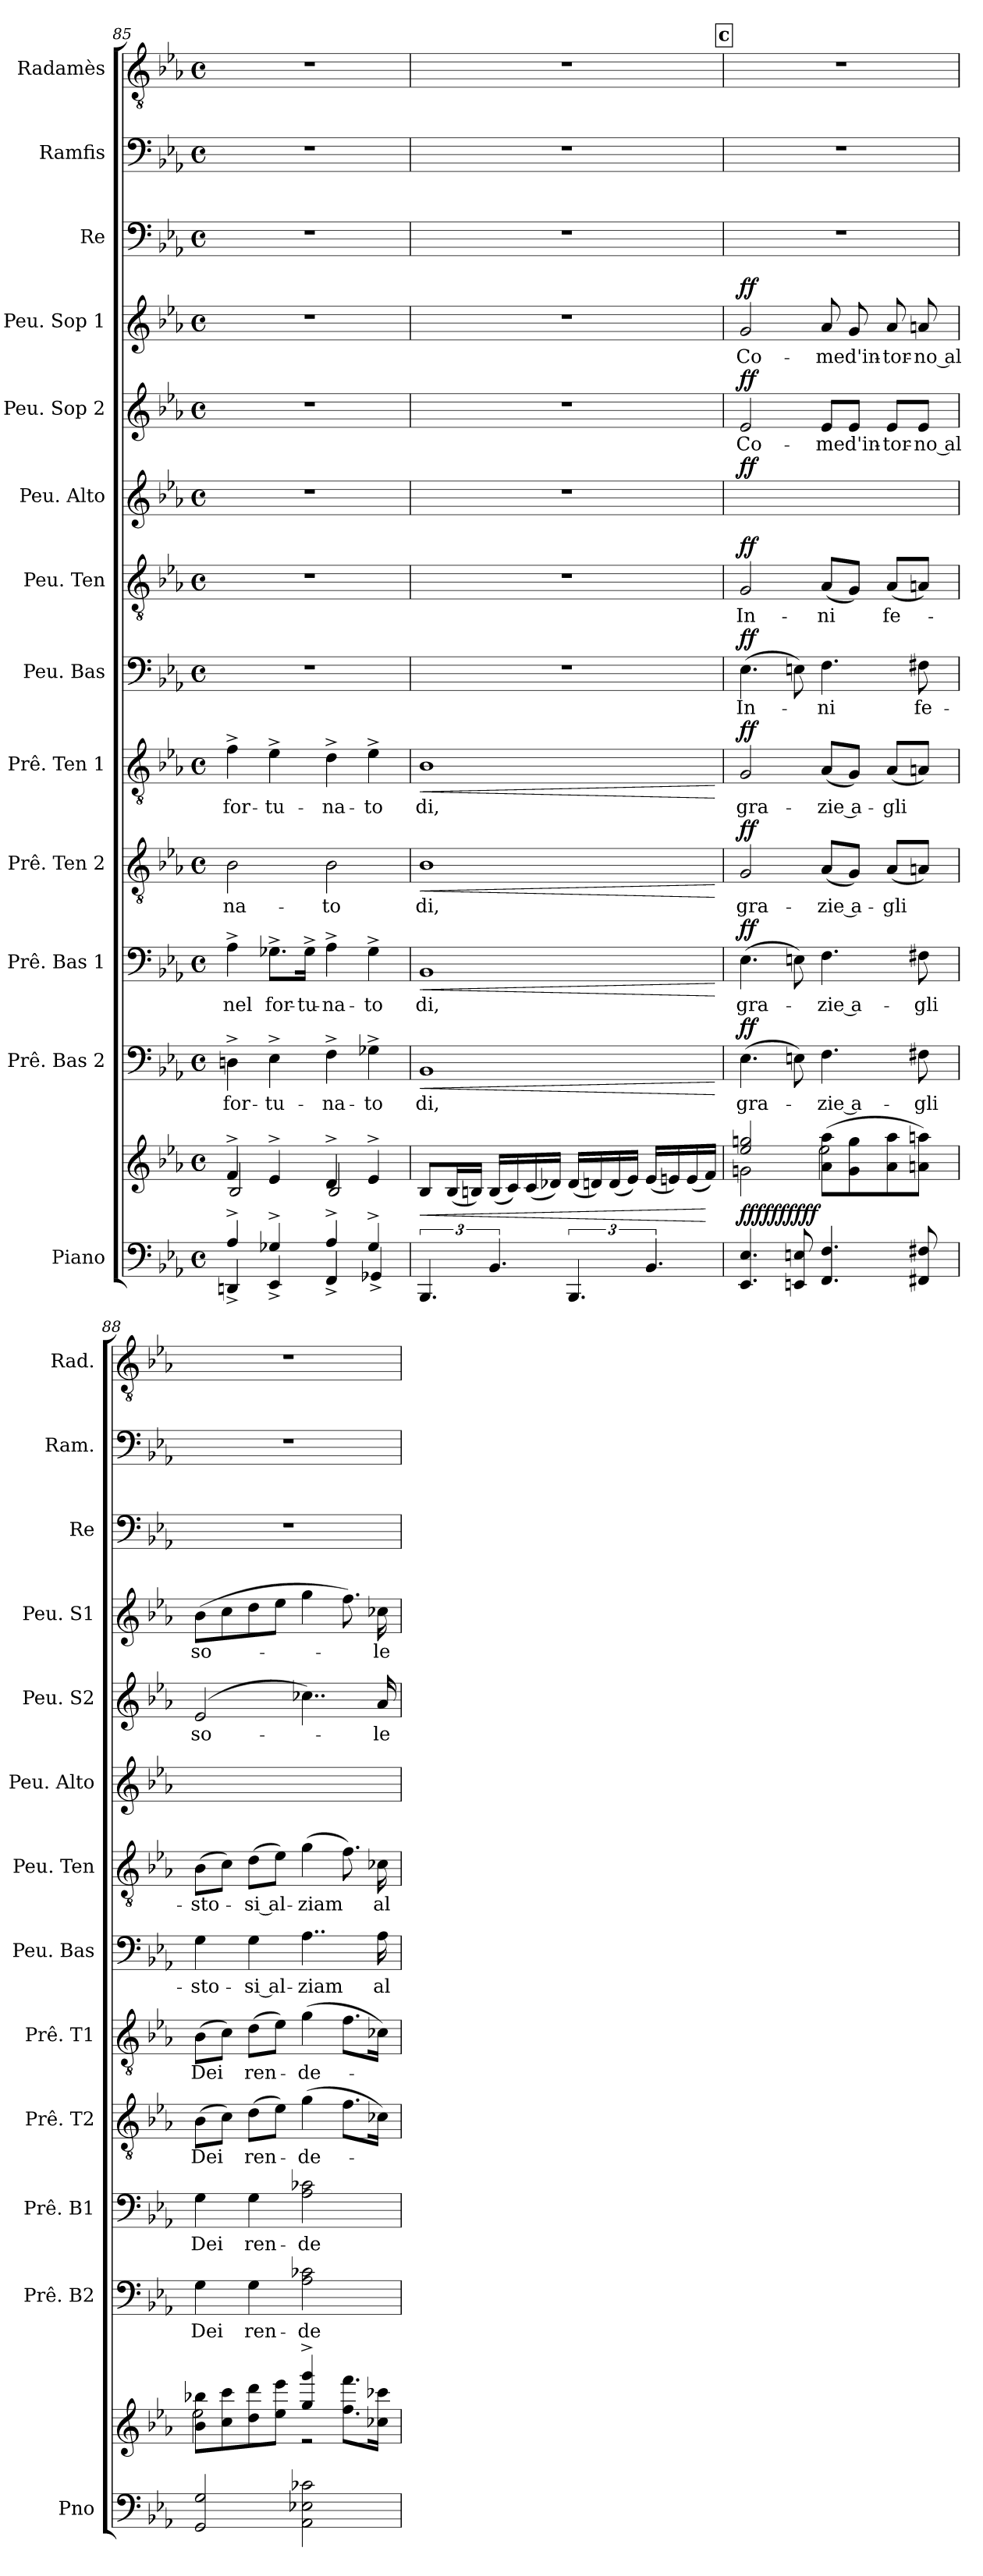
**kern	**kern	**dynam	**kern	**text	**dynam	**kern	**text	**dynam	**kern	**text	**dynam	**kern	**text	**dynam	**kern	**text	**dynam	**kern	**text	**dynam	**kern	**dynam	**kern	**text	**dynam	**kern	**text	**dynam	**kern	**kern	**kern
*part13	*part13	*part13	*part12	*part12	*part12	*part11	*part11	*part11	*part10	*part10	*part10	*part9	*part9	*part9	*part8	*part8	*part8	*part7	*part7	*part7	*part6	*part6	*part5	*part5	*part5	*part4	*part4	*part4	*part3	*part2	*part1
*staff14	*staff13	*staff13/14	*staff12	*staff12	*staff12	*staff11	*staff11	*staff11	*staff10	*staff10	*staff10	*staff9	*staff9	*staff9	*staff8	*staff8	*staff8	*staff7	*staff7	*staff7	*staff6	*staff6	*staff5	*staff5	*staff5	*staff4	*staff4	*staff4	*staff3	*staff2	*staff1
*I"Piano	*	*	*I"Prê. Bas 2	*	*	*I"Prê. Bas 1	*	*	*I"Prê. Ten 2	*	*	*I"Prê. Ten 1	*	*	*I"Peu. Bas	*	*	*I"Peu. Ten	*	*	*I"Peu. Alto	*	*I"Peu. Sop 2	*	*	*I"Peu. Sop 1	*	*	*I"Re	*I"Ramfis	*I"Radamès
*I'Pno	*	*	*I'Prê. B2	*	*	*I'Prê. B1	*	*	*I'Prê. T2	*	*	*I'Prê. T1	*	*	*I'Peu. Bas	*	*	*I'Peu. Ten	*	*	*I'Peu. Alto	*	*I'Peu. S2	*	*	*I'Peu. S1	*	*	*I'Re	*I'Ram.	*I'Rad.
*clefF4	*clefG2	*	*clefF4	*	*	*clefF4	*	*	*clefGv2	*	*	*clefGv2	*	*	*clefF4	*	*	*clefGv2	*	*	*clefG2	*	*clefG2	*	*	*clefG2	*	*	*clefF4	*clefF4	*clefGv2
*k[b-e-a-]	*k[b-e-a-]	*	*k[b-e-a-]	*	*	*k[b-e-a-]	*	*	*k[b-e-a-]	*	*	*k[b-e-a-]	*	*	*k[b-e-a-]	*	*	*k[b-e-a-]	*	*	*k[b-e-a-]	*	*k[b-e-a-]	*	*	*k[b-e-a-]	*	*	*k[b-e-a-]	*k[b-e-a-]	*k[b-e-a-]
*M4/4	*M4/4	*	*M4/4	*	*	*M4/4	*	*	*M4/4	*	*	*M4/4	*	*	*M4/4	*	*	*M4/4	*	*	*M4/4	*	*M4/4	*	*	*M4/4	*	*	*M4/4	*M4/4	*M4/4
*met(c)	*met(c)	*	*met(c)	*	*	*met(c)	*	*	*met(c)	*	*	*met(c)	*	*	*met(c)	*	*	*met(c)	*	*	*met(c)	*	*met(c)	*	*	*met(c)	*	*	*met(c)	*met(c)	*met(c)
=85	=85	=85	=85	=85	=85	=85	=85	=85	=85	=85	=85	=85	=85	=85	=85	=85	=85	=85	=85	=85	=85	=85	=85	=85	=85	=85	=85	=85	=85	=85	=85
*^	*^	*	*	*	*	*	*	*	*	*	*	*	*	*	*	*	*	*	*	*	*	*	*	*	*	*	*	*	*	*	*
!	!	!	!	!	!	!LO:LY:b:color=#0055FF	!	!	!LO:LY:b:color=#0055FF	!	!	!LO:LY:b:color=#0055FF	!	!	!LO:LY:b:color=#AA0000	!	!	!	!	!	!	!	!	!	!	!	!	!	!	!	!	!	!
4A-^/	4DDn^/	4f^/	2B-/	.	4Dn^\	for-	.	4A-^\	nel	.	2B-\	-na-	.	4f^\	for-	.	1r	.	.	1r	.	.	1r	.	1r	.	.	1r	.	.	1r	1r	1r
!	!	!	!	!	!	!LO:LY:b:color=#0055FF	!	!	!LO:LY:b:color=#0055FF	!	!	!	!	!	!LO:LY:b:color=#AA0000	!	!	!	!	!	!	!	!	!	!	!	!	!	!	!	!	!	!
4G-X^/	4EE-^/	4e-^/	.	.	4E-^\	-tu-	.	8.G-X^\L	for-	.	.	.	.	4e-^\	-tu-	.	.	.	.	.	.	.	.	.	.	.	.	.	.	.	.	.	.
!	!	!	!	!	!	!	!	!	!LO:LY:b:color=#0055FF	!	!	!	!	!	!	!	!	!	!	!	!	!	!	!	!	!	!	!	!	!	!	!	!
.	.	.	.	.	.	.	.	16G-^\Jk	-tu-	.	.	.	.	.	.	.	.	.	.	.	.	.	.	.	.	.	.	.	.	.	.	.	.
!	!	!	!	!	!	!LO:LY:b:color=#0055FF	!	!	!LO:LY:b:color=#0055FF	!	!	!LO:LY:b:color=#0055FF	!	!	!LO:LY:b:color=#AA0000	!	!	!	!	!	!	!	!	!	!	!	!	!	!	!	!	!	!
4A-^/	4FF^/	4d^/	2B-/	.	4F^\	-na-	.	4A-^\	-na-	.	2B-\	-to	.	4d^\	-na-	.	.	.	.	.	.	.	.	.	.	.	.	.	.	.	.	.	.
!	!	!	!	!	!	!LO:LY:b:color=#0055FF	!	!	!LO:LY:b:color=#0055FF	!	!	!	!	!	!LO:LY:b:color=#AA0000	!	!	!	!	!	!	!	!	!	!	!	!	!	!	!	!	!	!
4G-^/	4GG-X^/	4e-^/	.	.	4G-X^\	-to	.	4G-^\	-to	.	.	.	.	4e-^\	-to	.	.	.	.	.	.	.	.	.	.	.	.	.	.	.	.	.	.
*	*	*v	*v	*	*	*	*	*	*	*	*	*	*	*	*	*	*	*	*	*	*	*	*	*	*	*	*	*	*	*	*	*	*
=86	=86	=86	=86	=86	=86	=86	=86	=86	=86	=86	=86	=86	=86	=86	=86	=86	=86	=86	=86	=86	=86	=86	=86	=86	=86	=86	=86	=86	=86	=86	=86	=86
!	!	!	!LO:HP:b	!	!LO:LY:b:color=#0055FF	!LO:HP:b	!	!LO:LY:b:color=#0055FF	!LO:HP:b	!	!LO:LY:b:color=#0055FF	!LO:HP:b	!	!LO:LY:b:color=#AA0000	!LO:HP:b	!	!	!	!	!	!	!	!	!	!	!	!	!	!	!	!	!
*v	*v	*	*	*	*	*	*	*	*	*	*	*	*	*	*	*	*	*	*	*	*	*	*	*	*	*	*	*	*	*	*	*
6.BBB-/	8B-/L	<	1BB-	di,	<	1BB-	di,	<	1B-	di,	<	1B-	di,	<	1r	.	.	1r	.	.	1r	.	1r	.	.	1r	.	.	1r	1r	1r
.	(<16B-/L	.	.	.	.	.	.	.	.	.	.	.	.	.	.	.	.	.	.	.	.	.	.	.	.	.	.	.	.	.	.
.	16Bn/JJ)	.	.	.	.	.	.	.	.	.	.	.	.	.	.	.	.	.	.	.	.	.	.	.	.	.	.	.	.	.	.
6.BB-/	(<16B/LL	.	.	.	.	.	.	.	.	.	.	.	.	.	.	.	.	.	.	.	.	.	.	.	.	.	.	.	.	.	.
.	16c/)	.	.	.	.	.	.	.	.	.	.	.	.	.	.	.	.	.	.	.	.	.	.	.	.	.	.	.	.	.	.
.	(<16c/	.	.	.	.	.	.	.	.	.	.	.	.	.	.	.	.	.	.	.	.	.	.	.	.	.	.	.	.	.	.
.	16d-X/JJ)	.	.	.	.	.	.	.	.	.	.	.	.	.	.	.	.	.	.	.	.	.	.	.	.	.	.	.	.	.	.
6.BBB-/	(<16d-/LL	.	.	.	.	.	.	.	.	.	.	.	.	.	.	.	.	.	.	.	.	.	.	.	.	.	.	.	.	.	.
.	16dn/)	.	.	.	.	.	.	.	.	.	.	.	.	.	.	.	.	.	.	.	.	.	.	.	.	.	.	.	.	.	.
.	(<16d/	.	.	.	.	.	.	.	.	.	.	.	.	.	.	.	.	.	.	.	.	.	.	.	.	.	.	.	.	.	.
.	16e-/JJ)	.	.	.	.	.	.	.	.	.	.	.	.	.	.	.	.	.	.	.	.	.	.	.	.	.	.	.	.	.	.
6.BB-/	(<16e-/LL	.	.	.	.	.	.	.	.	.	.	.	.	.	.	.	.	.	.	.	.	.	.	.	.	.	.	.	.	.	.
.	16en/)	.	.	.	.	.	.	.	.	.	.	.	.	.	.	.	.	.	.	.	.	.	.	.	.	.	.	.	.	.	.
.	(<16e/	.	.	.	.	.	.	.	.	.	.	.	.	.	.	.	.	.	.	.	.	.	.	.	.	.	.	.	.	.	.
.	16f/JJ)	[	.	.	.	.	.	.	.	.	.	.	.	.	.	.	.	.	.	.	.	.	.	.	.	.	.	.	.	.	.
.	.	.	.	.	[	.	.	[	.	.	[	.	.	[	.	.	.	.	.	.	.	.	.	.	.	.	.	.	.	.	.
!!LO:PB:g=z
!!LO:REH:place=s1:a:fs=18:t=c
=87	=87	=87	=87	=87	=87	=87	=87	=87	=87	=87	=87	=87	=87	=87	=87	=87	=87	=87	=87	=87	=87	=87	=87	=87	=87	=87	=87	=87	=87	=87	=87
*	*^	*	*	*	*	*	*	*	*	*	*	*	*	*	*	*	*	*	*	*	*	*	*	*	*	*	*	*	*	*	*
!	!	!	!LO:DY:a=2	!	!LO:LY:b:color=#0055FF	!	!	!LO:LY:b:color=#0055FF	!	!	!LO:LY:b:color=#0055FF	!	!	!LO:LY:b:color=#AA0000	!	!	!LO:LY:b:color=#0055FF	!	!	!LO:LY:b:color=#0055FF	!	!	!	!	!LO:LY:b:color=#0055FF	!	!	!LO:LY:b:color=#0055FF	!	!	!	!
!	!	!	!LO:DY:n=1:a=2	!	!	!	!	!	!	!	!	!	!	!	!	!	!	!	!	!	!	!	!	!	!	!	!	!	!	!	!	!
!	!	!	!LO:DY:n=2:a	!	!	!	!	!	!	!	!	!	!	!	!	!	!	!	!	!	!	!	!	!	!	!	!	!	!	!	!	!
!	!	!	!LO:DY:n=3:a	!	!	!	!	!	!	!	!	!	!	!	!	!	!	!	!	!	!	!	!	!	!	!	!	!	!	!	!	!
!	!	!	!LO:DY:n=4:a	!	!	!LO:DY:a	!	!	!LO:DY:a	!	!	!LO:DY:a	!	!	!LO:DY:a	!	!	!LO:DY:a	!	!	!LO:DY:a	!	!LO:DY:a	!	!	!LO:DY:a	!	!	!LO:DY:a	!	!	!
4.EE-/ 4.E-/	2ee-/ 2ggn/	2gn\	ff ff ff ff ff	(>4.E-\	gra-	ff	(>4.E-\	gra-	ff	2G/	gra-	ff	2G/	gra-	ff	(>4.E-\	In-	ff	2G/	In-	ff	1ryy	ff	2e-/	Co-	ff	2g/	Co-	ff	1r	1r	1r
8EEn/ 8En/	.	.	.	8En\)	.	.	8En\)	.	.	.	.	.	.	.	.	8En\)	.	.	.	.	.	.	.	.	.	.	.	.	.	.	.	.
!	!	!	!	!	!LO:LY:b:color=#0055FF	!	!	!LO:LY:b:color=#0055FF	!	!	!LO:LY:b:color=#0055FF	!	!	!LO:LY:b:color=#AA0000	!	!	!LO:LY:b:color=#0055FF	!	!	!LO:LY:b:color=#0055FF	!	!	!	!	!LO:LY:b:color=#0055FF	!	!	!LO:LY:b:color=#0055FF	!	!	!	!
4.FF/ 4.F/	(<8a-\ 8aa-\L	2ee-\	.	4.F\	zie a-	.	4.F\	zie a-	.	(<8A-/L	zie a-	.	(<8A-/L	zie a-	.	4.F\	-ni	.	(<8A-/L	-ni	.	.	.	8e-/L	-me	.	8a-/	-me	.	.	.	.
!	!	!	!	!	!	!	!	!	!	!	!	!	!	!	!	!	!	!	!	!	!	!	!	!	!LO:LY:b:color=#0055FF	!	!	!LO:LY:b:color=#0055FF	!	!	!	!
.	8g\ 8gg\	.	.	.	.	.	.	.	.	8G/J)	.	.	8G/J)	.	.	.	.	.	8G/J)	.	.	.	.	8e-/J	d'in-	.	8g/	d'in-	.	.	.	.
!	!	!	!	!	!	!	!	!	!	!	!LO:LY:b:color=#0055FF	!	!	!LO:LY:b:color=#AA0000	!	!	!	!	!	!LO:LY:b:color=#0055FF	!	!	!	!	!LO:LY:b:color=#0055FF	!	!	!LO:LY:b:color=#0055FF	!	!	!	!
.	8a-\ 8aa-\	.	.	.	.	.	.	.	.	(<8A-/L	-gli	.	(<8A-/L	-gli	.	.	.	.	(<8A-/L	fe-	.	.	.	8e-/L	-tor-	.	8a-/	-tor-	.	.	.	.
!	!	!	!	!	!LO:LY:b:color=#0055FF	!	!	!LO:LY:b:color=#0055FF	!	!	!	!	!	!	!	!	!LO:LY:b:color=#0055FF	!	!	!	!	!	!	!	!LO:LY:b:color=#0055FF	!	!	!LO:LY:b:color=#0055FF	!	!	!	!
8FF#X/ 8F#X/	8an\ 8aan\J)	.	.	8F#X\	-gli	.	8F#X\	-gli	.	8An/J)	.	.	8An/J)	.	.	8F#X\	fe-	.	8An/J)	.	.	.	.	8e-/J	no al	.	8an/	no al	.	.	.	.
=88	=88	=88	=88	=88	=88	=88	=88	=88	=88	=88	=88	=88	=88	=88	=88	=88	=88	=88	=88	=88	=88	=88	=88	=88	=88	=88	=88	=88	=88	=88	=88	=88
!	!	!	!	!	!LO:LY:b:color=#0055FF	!	!	!LO:LY:b:color=#0055FF	!	!	!LO:LY:b:color=#0055FF	!	!	!LO:LY:b:color=#AA0000	!	!	!LO:LY:b:color=#0055FF	!	!	!LO:LY:b:color=#0055FF	!	!	!	!	!LO:LY:b:color=#0055FF	!	!	!LO:LY:b:color=#0055FF	!	!	!	!
2GG/ 2G/	8b-\ 8bb-X\L	2ee-\	.	4G\	Dei	.	4G\	Dei	.	(>8B-\L	Dei	.	(>8B-\L	Dei	.	4G\	-sto-	.	(>8B-\L	-sto-	.	1ryy	.	(>2e-/	so-	.	(>8b-\L	so-	.	1r	1r	1r
.	8cc\ 8ccc\	.	.	.	.	.	.	.	.	8c\J)	.	.	8c\J)	.	.	.	.	.	8c\J)	.	.	.	.	.	.	.	8cc\	.	.	.	.	.
!	!	!	!	!	!LO:LY:b:color=#0055FF	!	!	!LO:LY:b:color=#0055FF	!	!	!LO:LY:b:color=#0055FF	!	!	!LO:LY:b:color=#AA0000	!	!	!LO:LY:b:color=#0055FF	!	!	!LO:LY:b:color=#0055FF	!	!	!	!	!	!	!	!	!	!	!	!
.	8dd\ 8ddd\	.	.	4G\	ren-	.	4G\	ren-	.	(>8d\L	ren-	.	(>8d\L	ren-	.	4G\	si al-	.	(>8d\L	si al-	.	.	.	.	.	.	8dd\	.	.	.	.	.
.	8ee-\ 8eee-\J	.	.	.	.	.	.	.	.	8e-\J)	.	.	8e-\J)	.	.	.	.	.	8e-\J)	.	.	.	.	.	.	.	8ee-\J	.	.	.	.	.
!	!	!	!	!	!LO:LY:b:color=#0055FF	!	!	!LO:LY:b:color=#0055FF	!	!	!LO:LY:b:color=#0055FF	!	!	!LO:LY:b:color=#AA0000	!	!	!LO:LY:b:color=#0055FF	!	!	!LO:LY:b:color=#0055FF	!	!	!	!	!	!	!	!	!	!	!	!
2AA-\ 2E-X\ 2c-X\	4gg/^ 4ggg/^	2r	.	2A-\ 2c-X\	-de-	.	2A-\ 2c-X\	-de-	.	(>4g\	-de-	.	(>4g\	-de-	.	4..A-\	-ziam	.	(>4g\	-ziam	.	.	.	4..cc-X\)	.	.	4gg\	.	.	.	.	.
.	8.ff\ 8.fff\L	.	.	.	.	.	.	.	.	8.f\L	.	.	8.f\L	.	.	.	.	.	8.f\)	.	.	.	.	.	.	.	8.ff\)	.	.	.	.	.
!	!	!	!	!	!	!	!	!	!	!	!	!	!	!	!	!	!LO:LY:b:color=#0055FF	!	!	!LO:LY:b:color=#0055FF	!	!	!	!	!LO:LY:b:color=#0055FF	!	!	!LO:LY:b:color=#0055FF	!	!	!	!
.	16cc-X\ 16ccc-X\Jk	.	.	.	.	.	.	.	.	16c-X\Jk)	.	.	16c-X\Jk)	.	.	16A-\	al	.	16c-X\	al	.	.	.	16a-/	-le	.	16cc-X\	-le	.	.	.	.
*	*v	*v	*	*	*	*	*	*	*	*	*	*	*	*	*	*	*	*	*	*	*	*	*	*	*	*	*	*	*	*	*	*
=	=	=	=	=	=	=	=	=	=	=	=	=	=	=	=	=	=	=	=	=	=	=	=	=	=	=	=	=	=	=	=
*-	*-	*-	*-	*-	*-	*-	*-	*-	*-	*-	*-	*-	*-	*-	*-	*-	*-	*-	*-	*-	*-	*-	*-	*-	*-	*-	*-	*-	*-	*-	*-
